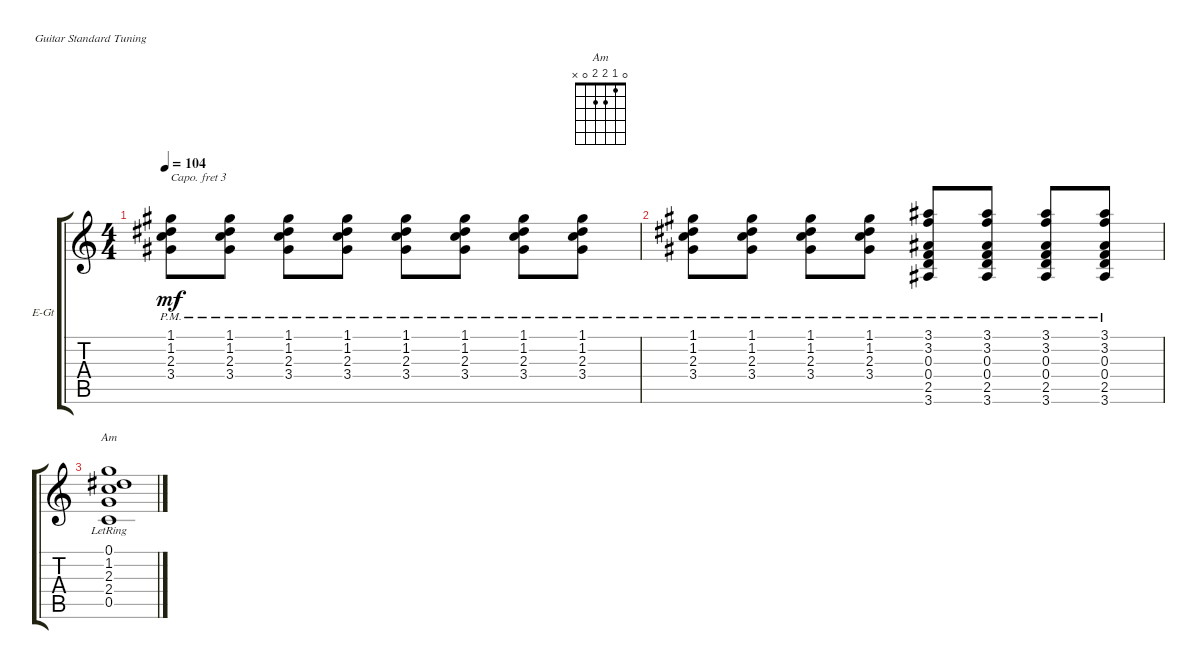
\defaultSystemsLayout 4
\bracketExtendMode groupsimilarinstruments
\firstSystemTrackNameOrientation horizontal
\otherSystemsTrackNameOrientation horizontal
\track ("Steel string guitar" "E-Gt") {instrument electricguitarclean}
\staff {score tabs}
\capo 3
\tuning (E4 B3 G3 D3 A2 E2)
\chord ("Am" 0 1 2 2 0 x)
\ts (4 4)
\tempo 104
\clef g2
\ks c
(3.4{pm} 2.3{pm} 1.2{pm} 1.1{pm}).8{dy mf} (3.4{pm} 2.3{pm} 1.2{pm} 1.1{pm}).8 (3.4{pm} 2.3{pm} 1.2{pm} 1.1{pm}).8 (3.4{pm} 2.3{pm} 1.2{pm} 1.1{pm}).8 (3.4{pm} 2.3{pm} 1.2{pm} 1.1{pm}).8 (3.4{pm} 2.3{pm} 1.2{pm} 1.1{pm}).8 (3.4{pm} 2.3{pm} 1.2{pm} 1.1{pm}).8 (3.4{pm} 2.3{pm} 1.2{pm} 1.1{pm}).8 |
(3.4{pm} 2.3{pm} 1.2{pm} 1.1{pm}).8 (3.4{pm} 2.3{pm} 1.2{pm} 1.1{pm}).8 (3.4{pm} 2.3{pm} 1.2{pm} 1.1{pm}).8 (3.4{pm} 2.3{pm} 1.2{pm} 1.1{pm}).8 (3.6{pm} 2.5{pm} 0.4{pm} 0.3{pm} 3.2{pm} 3.1{pm}).8 (3.6{pm} 2.5{pm} 0.4{pm} 0.3{pm} 3.2{pm} 3.1{pm}).8 (3.6{pm} 2.5{pm} 0.4{pm} 0.3{pm} 3.2{pm} 3.1{pm}).8 (3.6{pm} 2.5{pm} 0.4{pm} 0.3{pm} 3.2{pm} 3.1{pm}).8 |
(0.5 2.4 2.3 1.2{lr} 0.1).1{ch "Am"}
